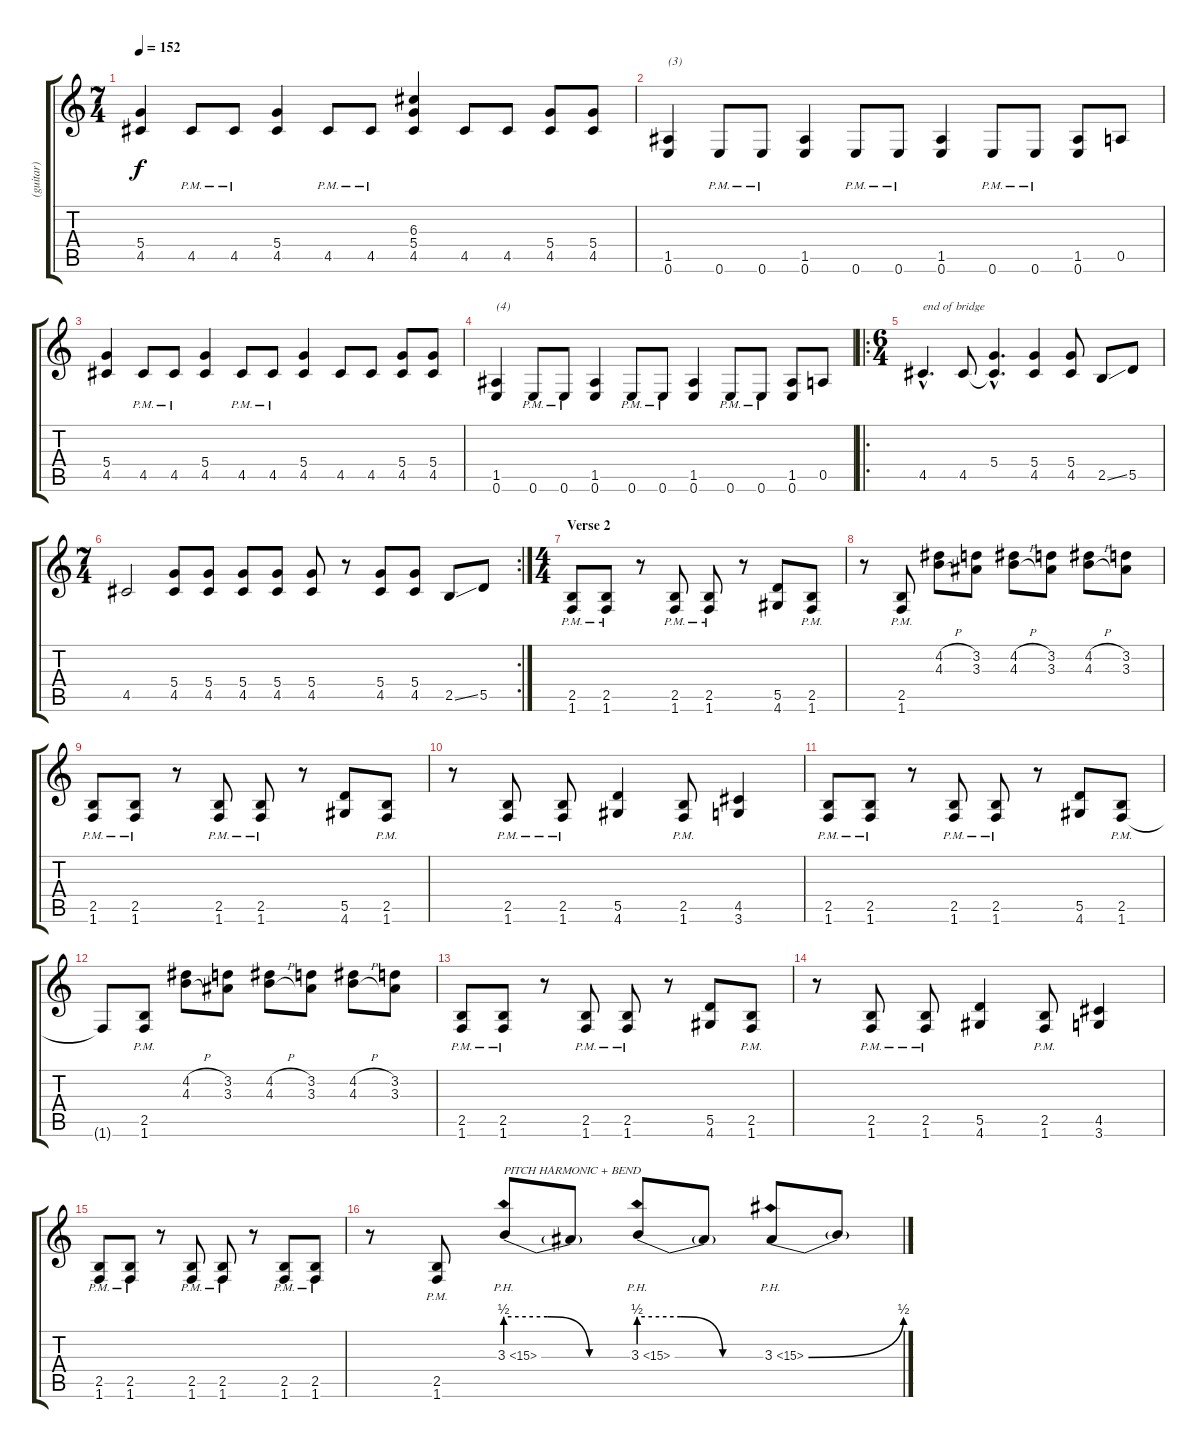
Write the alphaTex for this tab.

\track ("(guitar)" "(guitar)") {instrument overdrivenguitar}
\staff {score tabs}
\tuning (E4 B3 G3 D3 A2 E2) {hide}
\ts (7 4)
\tempo 152
\clef g2
\ks c
(5.4 4.5).4{dy f} 4.5{pm}.8 4.5{pm}.8 (5.4 4.5).4 4.5{pm}.8 4.5{pm}.8 (6.3 5.4 4.5).4 4.5.8 4.5.8 (5.4 4.5).8 (5.4 4.5).8 |
(1.5 0.6).4{txt "(3)"} 0.6{pm}.8 0.6{pm}.8 (1.5 0.6).4 0.6{pm}.8 0.6{pm}.8 (1.5 0.6).4 0.6{pm}.8 0.6{pm}.8 (1.5 0.6).8 0.5.8 |
(5.4 4.5).4 4.5{pm}.8 4.5{pm}.8 (5.4 4.5).4 4.5{pm}.8 4.5{pm}.8 (5.4 4.5).4 4.5.8 4.5.8 (5.4 4.5).8 (5.4 4.5).8 |
(1.5 0.6).4{txt "(4)"} 0.6{pm}.8 0.6{pm}.8 (1.5 0.6).4 0.6{pm}.8 0.6{pm}.8 (1.5 0.6).4 0.6{pm}.8 0.6{pm}.8 (1.5 0.6).8 0.5.8 |
\ro
\ts (6 4)
4.5{hac}.4{d txt "end of bridge"} 4.5.8 (5.4{hac} 4.5{hac t}).4{d} (5.4 4.5).4 (5.4 4.5).8 2.5{ss}.8 5.5.8 |
\rc 2
\ts (7 4)
4.5.2 (5.4 4.5).8 (5.4 4.5).8 (5.4 4.5).8 (5.4 4.5).8 (5.4 4.5).8 r.8 (5.4 4.5).8 (5.4 4.5).8 2.5{ss}.8 5.5.8 |
\ts (4 4)
\section ("" "Verse 2")
(2.5{pm} 1.6{pm}).8 (2.5{pm} 1.6{pm}).8 r.8 (2.5{pm} 1.6{pm}).8 (2.5{pm} 1.6{pm}).8 r.8 (5.5 4.6).8 (2.5{pm} 1.6{pm}).8 |
r.8 (2.5{pm} 1.6{pm}).8 (4.2{h} 4.3{h}).8 (3.2 3.3).8 (4.2{h} 4.3{h}).8 (3.2 3.3).8 (4.2{h} 4.3{h}).8 (3.2 3.3).8 |
(2.5{pm} 1.6{pm}).8 (2.5{pm} 1.6{pm}).8 r.8 (2.5{pm} 1.6{pm}).8 (2.5{pm} 1.6{pm}).8 r.8 (5.5 4.6).8 (2.5{pm} 1.6{pm}).8 |
r.8 (2.5{pm} 1.6{pm}).8 (2.5{pm} 1.6{pm}).8 (5.5 4.6).4 (2.5{pm} 1.6{pm}).8 (4.5 3.6).4 |
(2.5{pm} 1.6{pm}).8 (2.5{pm} 1.6{pm}).8 r.8 (2.5{pm} 1.6{pm}).8 (2.5{pm} 1.6{pm}).8 r.8 (5.5 4.6).8 (2.5{pm} 1.6{pm}).8 |
1.6{t}.8 (2.5{pm} 1.6{pm}).8 (4.2{h} 4.3{h}).8 (3.2 3.3).8 (4.2{h} 4.3{h}).8 (3.2 3.3).8 (4.2{h} 4.3{h}).8 (3.2 3.3).8 |
(2.5{pm} 1.6{pm}).8 (2.5{pm} 1.6{pm}).8 r.8 (2.5{pm} 1.6{pm}).8 (2.5{pm} 1.6{pm}).8 r.8 (5.5 4.6).8 (2.5{pm} 1.6{pm}).8 |
r.8 (2.5{pm} 1.6{pm}).8 (2.5{pm} 1.6{pm}).8 (5.5 4.6).4 (2.5{pm} 1.6{pm}).8 (4.5 3.6).4 |
(2.5{pm} 1.6{pm}).8 (2.5{pm} 1.6{pm}).8 r.8 (2.5{pm} 1.6{pm}).8 (2.5{pm} 1.6{pm}).8 r.8 (2.5{pm} 1.6{pm}).8 (2.5{pm} 1.6{pm}).8 |
r.8 (2.5{pm} 1.6{pm}).8 3.3{be (custom 0 2 20 2 40 0 60 0) ph 12}.8{txt "PITCH HARMONIC + BEND" instrument guitarharmonics} 3.3{t}.8 3.3{be (custom 0 2 20 2 40 0 60 0) ph 12}.8 3.3{t}.8 3.3{be (bend 0 0 60 2) ph 12}.8 3.3{t}.8
